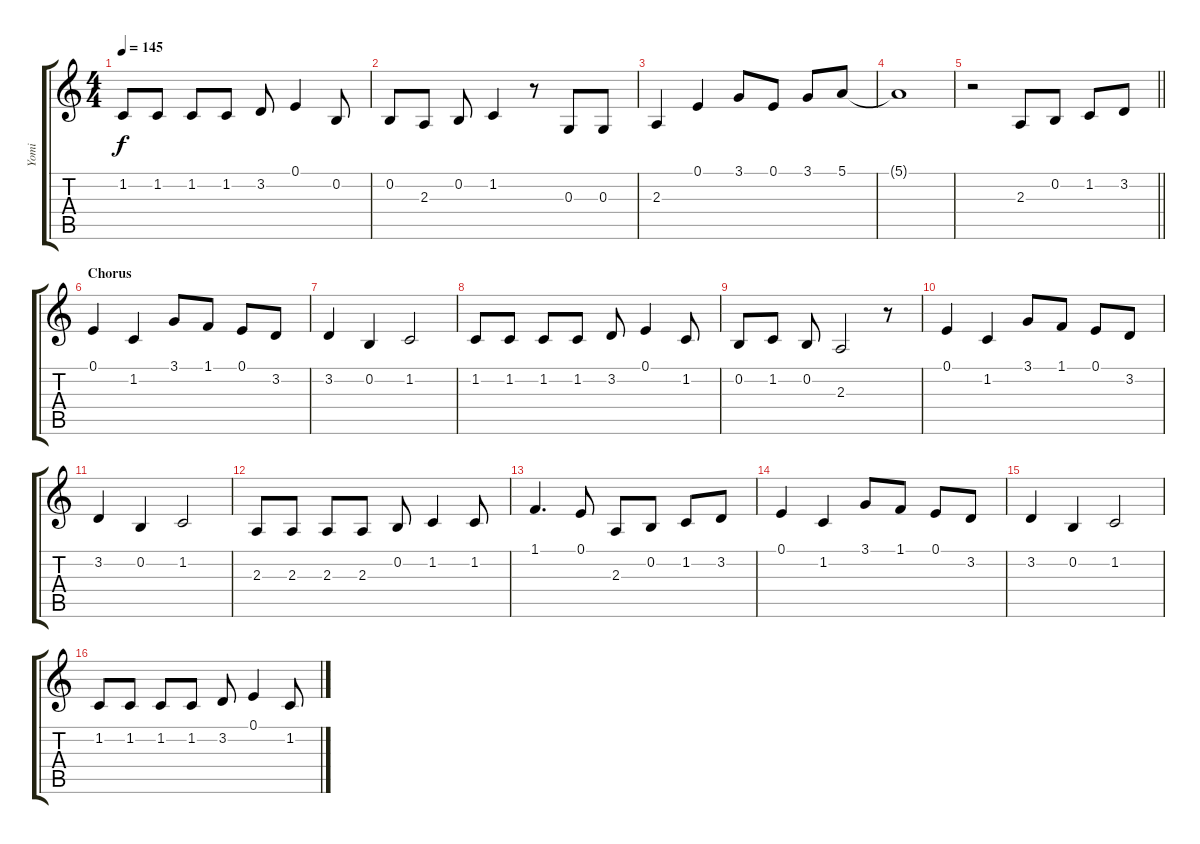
\track ("Yomi" "Yomi") {instrument tenorsax}
\staff {score tabs}
\tuning (E4 B3 G3 D3 A2 E2) {hide}
\ts (4 4)
\tempo 145
\clef g2
\ks c
1.2{t}.8{dy f} 1.2.8 1.2.8 1.2.8 3.2.8 0.1.4 0.2.8 |
0.2.8 2.3.8 0.2.8 1.2.4 r.8 0.3.8 0.3.8 |
2.3.4 0.1.4 3.1.8 0.1.8 3.1.8 5.1.8 |
5.1{t}.1 |
\barLineRight lightlight
r.2 2.3.8 0.2.8 1.2.8 3.2.8 |
\section ("" "Chorus")
0.1.4 1.2.4 3.1.8 1.1.8 0.1.8 3.2.8 |
3.2.4 0.2.4 1.2.2 |
1.2.8 1.2.8 1.2.8 1.2.8 3.2.8 0.1.4 1.2.8 |
0.2.8 1.2.8 0.2.8 2.3.2 r.8 |
0.1.4 1.2.4 3.1.8 1.1.8 0.1.8 3.2.8 |
3.2.4 0.2.4 1.2.2 |
2.3.8 2.3.8 2.3.8 2.3.8 0.2.8 1.2.4 1.2.8 |
1.1.4{d} 0.1.8 2.3.8 0.2.8 1.2.8 3.2.8 |
0.1.4 1.2.4 3.1.8 1.1.8 0.1.8 3.2.8 |
3.2.4 0.2.4 1.2.2 |
1.2.8 1.2.8 1.2.8 1.2.8 3.2.8 0.1.4 1.2.8
